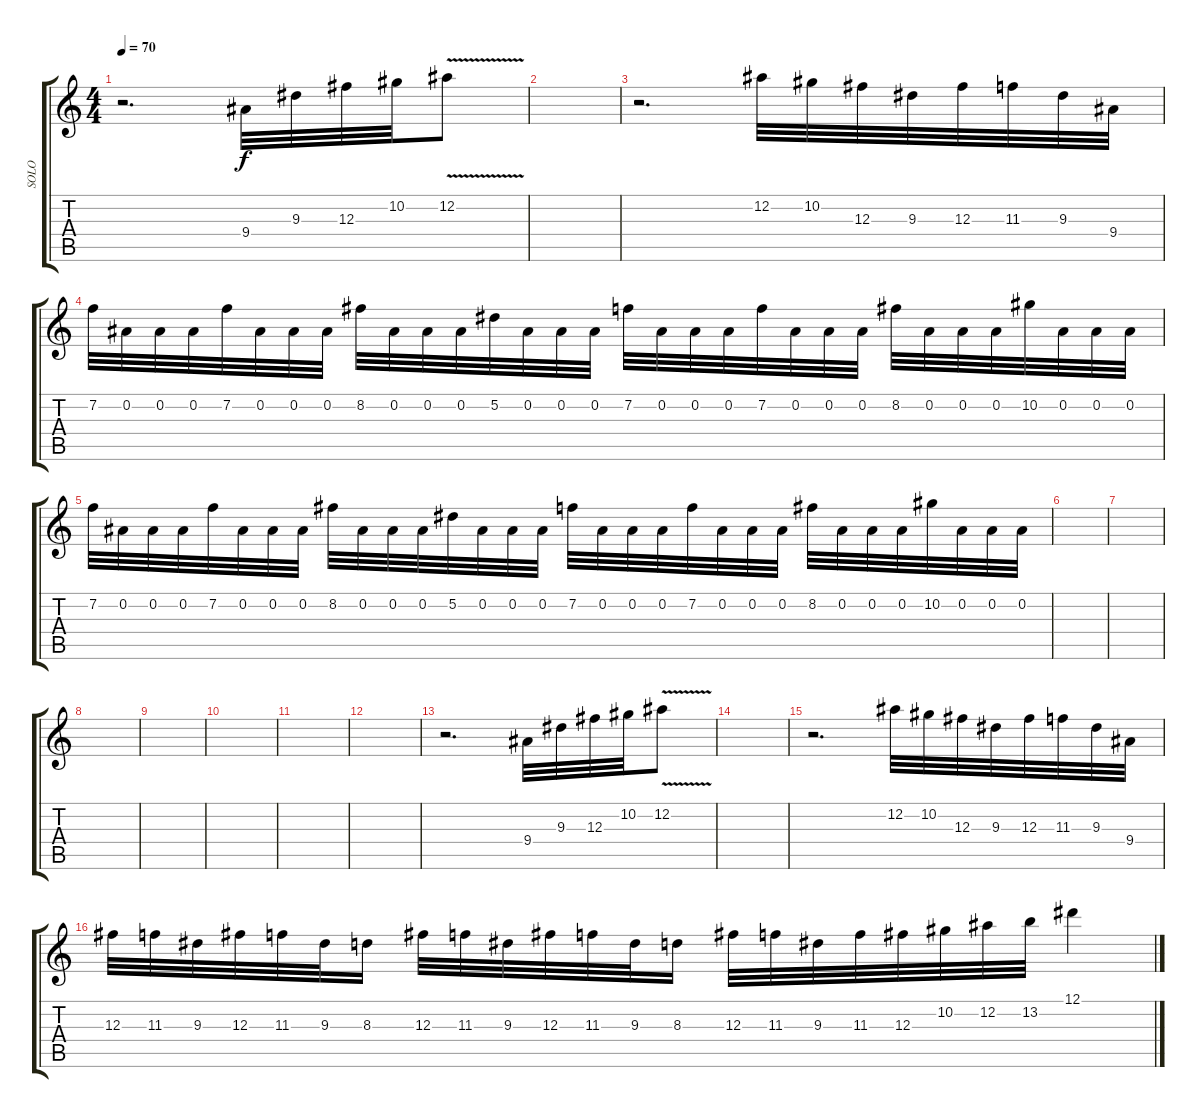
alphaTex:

\track ("SOLO" "SOLO") {instrument distortionguitar}
\staff {score tabs}
\tuning (Eb4 Bb3 Gb3 Db3 Ab2 Eb2) {hide}
\ts (4 4)
\tempo 70
\clef g2
\ks c
r.2{d dy f} 9.4.32 9.3.32 12.3.32 10.2.32 12.2{v}.8 |
|
r.2{d} 12.2.32 10.2.32 12.3.32 9.3.32 12.3.32 11.3.32 9.3.32 9.4.32 |
7.2.32 0.2.32 0.2.32 0.2.32 7.2.32 0.2.32 0.2.32 0.2.32 8.2.32 0.2.32 0.2.32 0.2.32 5.2.32 0.2.32 0.2.32 0.2.32 7.2.32 0.2.32 0.2.32 0.2.32 7.2.32 0.2.32 0.2.32 0.2.32 8.2.32 0.2.32 0.2.32 0.2.32 10.2.32 0.2.32 0.2.32 0.2.32 |
7.2.32 0.2.32 0.2.32 0.2.32 7.2.32 0.2.32 0.2.32 0.2.32 8.2.32 0.2.32 0.2.32 0.2.32 5.2.32 0.2.32 0.2.32 0.2.32 7.2.32 0.2.32 0.2.32 0.2.32 7.2.32 0.2.32 0.2.32 0.2.32 8.2.32 0.2.32 0.2.32 0.2.32 10.2.32 0.2.32 0.2.32 0.2.32 |
|
|
|
|
|
|
|
r.2{d} 9.4.32 9.3.32 12.3.32 10.2.32 12.2{v}.8 |
|
r.2{d} 12.2.32 10.2.32 12.3.32 9.3.32 12.3.32 11.3.32 9.3.32 9.4.32 |
12.3.32 11.3.32 9.3.32 12.3.32 11.3.32 9.3.32 8.3.16 12.3.32 11.3.32 9.3.32 12.3.32 11.3.32 9.3.32 8.3.16 12.3.32 11.3.32 9.3.32 11.3.32 12.3.32 10.2.32 12.2.32 13.2.32 12.1.4
